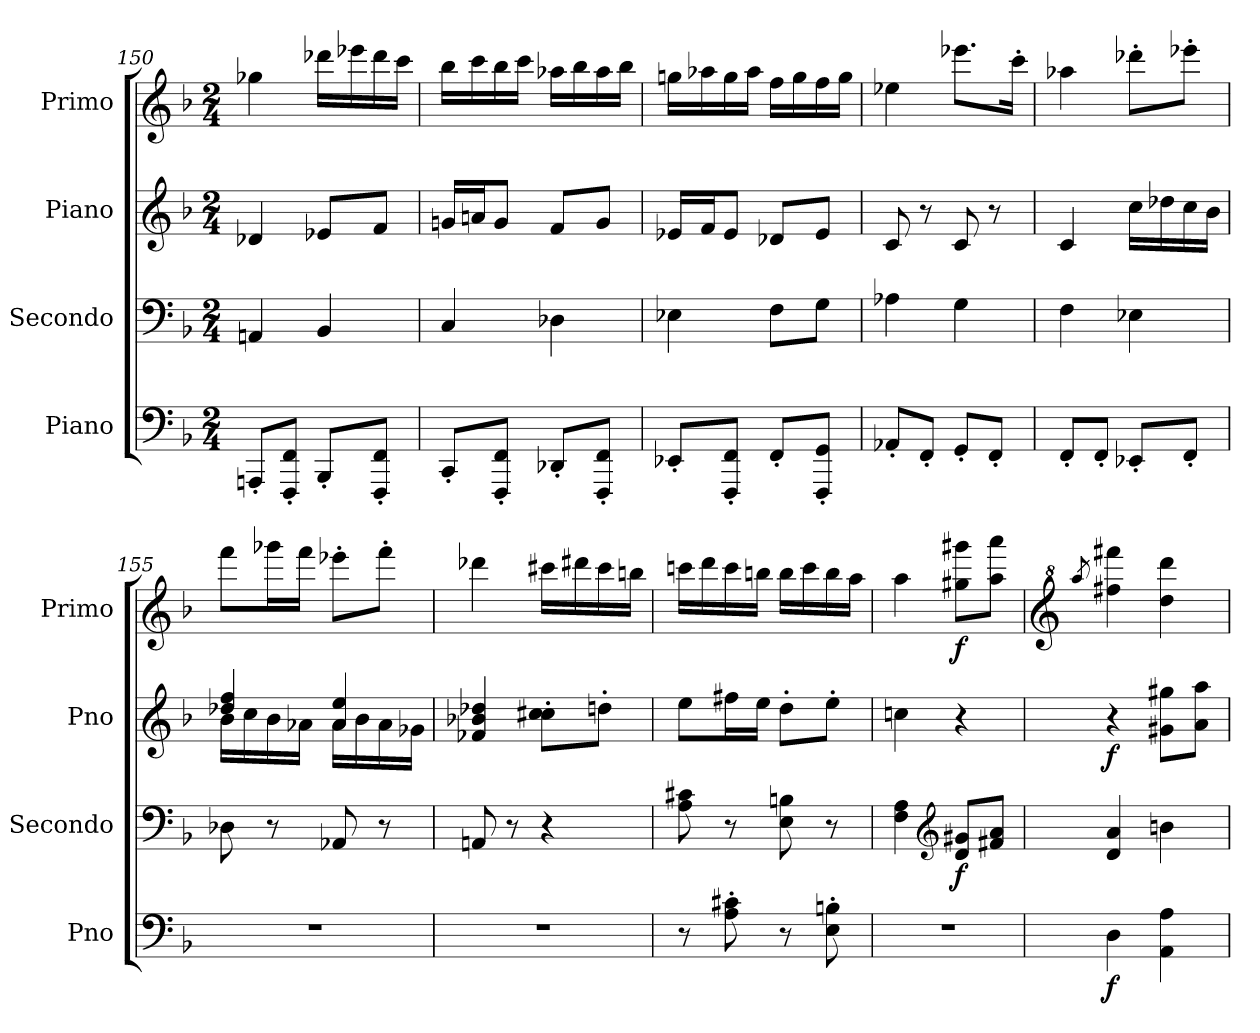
**kern	**dynam	**kern	**dynam	**kern	**dynam	**kern	**dynam
*part4	*part4	*part3	*part3	*part2	*part2	*part1	*part1
*staff4	*staff4	*staff3	*staff3	*staff2	*staff2	*staff1	*staff1
*I"Piano	*	*I"Secondo	*	*I"Piano	*	*I"Primo	*
*I'Pno	*	*I'Secondo	*	*I'Pno	*	*I'Primo	*
!!LO:LB:g=z
*clefF4	*	*clefF4	*	*clefG2	*	*clefG2	*
*k[b-]	*	*k[b-]	*	*k[b-]	*	*k[b-]	*
*M2/4	*	*M2/4	*	*M2/4	*	*M2/4	*
=150	=150	=150	=150	=150	=150	=150	=150
8AAAn'/L	.	4AAn/	.	4d-X/	.	4gg-X\	.
8FFF/' 8FF/'J	.	.	.	.	.	.	.
8BBB-'/L	.	4BB-/	.	8e-X/L	.	16ddd-X\LL	.
.	.	.	.	.	.	16eee-X\	.
8FFF/' 8FF/'J	.	.	.	8f/J	.	16ddd-\	.
.	.	.	.	.	.	16ccc\JJ	.
=151	=151	=151	=151	=151	=151	=151	=151
8CC'/L	.	4C/	.	16gn/LL	.	16bb-\LL	.
.	.	.	.	16an/J	.	16ccc\	.
8FFF/' 8FF/'J	.	.	.	8g/J	.	16bb-\	.
.	.	.	.	.	.	16ccc\JJ	.
8DD-X'/L	.	4D-X\	.	8f/L	.	16aa-X\LL	.
.	.	.	.	.	.	16bb-\	.
8FFF/' 8FF/'J	.	.	.	8g/J	.	16aa-\	.
.	.	.	.	.	.	16bb-\JJ	.
=152	=152	=152	=152	=152	=152	=152	=152
8EE-X'/L	.	4E-X\	.	16e-X/LL	.	16ggn\LL	.
.	.	.	.	16f/J	.	16aa-X\	.
8FFF/' 8FF/'J	.	.	.	8e-/J	.	16gg\	.
.	.	.	.	.	.	16aa-\JJ	.
8FF'/L	.	8F\L	.	8d-X/L	.	16ff\LL	.
.	.	.	.	.	.	16gg\	.
8FFF/' 8GG/'J	.	8G\J	.	8e-/J	.	16ff\	.
.	.	.	.	.	.	16gg\JJ	.
=153	=153	=153	=153	=153	=153	=153	=153
8AA-X'/L	.	4A-X\	.	8c/	.	4ee-X\	.
8FF'/J	.	.	.	8r	.	.	.
8GG'/L	.	4G\	.	8c/	.	8.eee-X\L	.
8FF'/J	.	.	.	8r	.	.	.
.	.	.	.	.	.	16ccc'\Jk	.
!!LO:LB:g=z
=154	=154	=154	=154	=154	=154	=154	=154
8FF'/L	.	4F\	.	4c/	.	4aa-X\	.
8FF'/J	.	.	.	.	.	.	.
8EE-X'/L	.	4E-X\	.	16cc\LL	.	8ddd-X'\L	.
.	.	.	.	16dd-X\	.	.	.
8FF'/J	.	.	.	16cc\	.	8eee-X'\J	.
.	.	.	.	16b-\JJ	.	.	.
=155	=155	=155	=155	=155	=155	=155	=155
*	*	*	*	*^	*	*	*
2r	.	8D-X\	.	4dd-X/ 4ff/	16b-\LL	.	8fff\L	.
.	.	.	.	.	16cc\	.	.	.
.	.	8r	.	.	16b-\	.	16ggg-X\L	.
.	.	.	.	.	16a-X\JJ	.	16fff\JJ	.
.	.	8AA-X/	.	4a-/ 4ee/	16a-\LL	.	8eee-X'\L	.
.	.	.	.	.	16b-\	.	.	.
.	.	8r	.	.	16a-\	.	8fff'\J	.
.	.	.	.	.	16g-X\JJ	.	.	.
*	*	*	*	*v	*v	*	*	*
=156	=156	=156	=156	=156	=156	=156	=156
2r	.	8AAn/	.	4f-X/ 4b-X/ 4dd-X/	.	4ddd-X\	.
.	.	8r	.	.	.	.	.
.	.	4r	.	8cc\' 8cc#X\'L	.	16ccc#X\LL	.
.	.	.	.	.	.	16ddd#X\	.
.	.	.	.	8ddn'\J	.	16ccc#\	.
.	.	.	.	.	.	16bbn\JJ	.
=157	=157	=157	=157	=157	=157	=157	=157
8r	.	8A\ 8c#X\	.	8ee\L	.	16cccn\LL	.
.	.	.	.	.	.	16ddd\	.
8A\' 8c#X\'	.	8r	.	16ff#X\L	.	16ccc\	.
.	.	.	.	16ee\JJ	.	16bbn\JJ	.
8r	.	8E\ 8Bn\	.	8dd'\L	.	16bb\LL	.
.	.	.	.	.	.	16ccc\	.
8E\' 8Bn\'	.	8r	.	8ee'\J	.	16bb\	.
.	.	.	.	.	.	16aa\JJ	.
!!LO:PB:g=z
=158	=158	=158	=158	=158	=158	=158	=158
2r	.	4F\ 4A\	.	4ccn\	.	4aa\	.
*	*	*clefG2	*	*	*	*	*
!	!	!	!LO:DY:b	!	!	!	!LO:DY:b
.	.	8d/ 8g#X/L	f	4r	.	8gg#X\ 8ggg#X\L	f
.	.	8f#X/ 8a/J	.	.	.	8aa\ 8aaa\J	.
=159	=159	=159	=159	=159	=159	=159	=159
*	*	*	*	*	*	*clefG^2	*
.	.	.	.	.	.	8qaaa/	.
!	!LO:DY:b	!	!	!	!LO:DY:b	!	!
4D\	f	4d/ 4a/	.	4r	f	4fff#X\ 4ffff#X\	.
4AA\ 4A\	.	4bn\	.	8g#X\ 8gg#X\L	.	4ddd\ 4dddd\	.
.	.	.	.	8a\ 8aa\J	.	.	.
=	=	=	=	=	=	=	=
*-	*-	*-	*-	*-	*-	*-	*-
